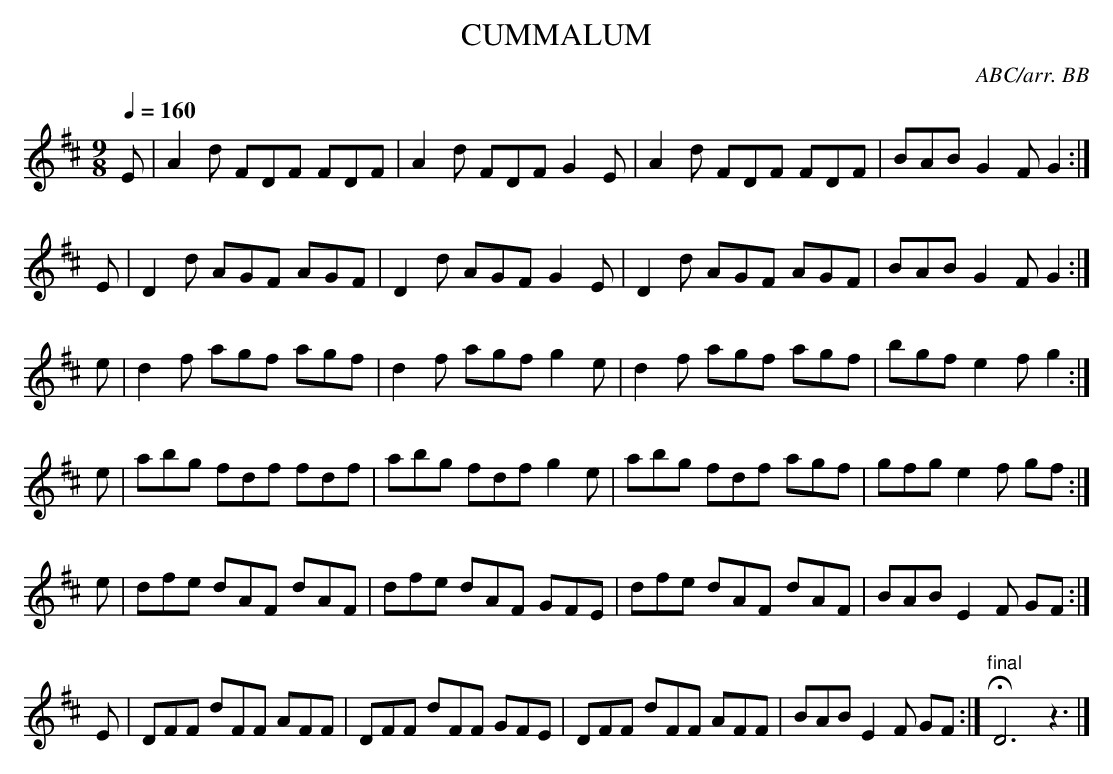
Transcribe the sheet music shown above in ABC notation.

X:1
T:CUMMALUM
C:ABC/arr. BB
corrupt spelling of "Is Cuma Liom" (= "it's all the same to me!")
Q:1/4=160
M:9/8
L:1/8
K:D
E|A2d FDF FDF|A2d FDF G2E|A2d FDF FDF|BAB G2F G2 :|
E|D2d AGF AGF|D2d AGF G2E|D2d AGF AGF|BAB G2F G2 :|
e|d2f agf agf|d2f agf g2e|d2f agf agf|bgf e2f g2 :|
e|abg fdf fdf|abg fdf g2e|abg fdf agf|gfg e2f gf :|
e|dfe dAF dAF|dfe dAF GFE|dfe dAF dAF|BAB E2F GF :|
E|DFF dFF AFF|DFF dFF GFE|DFF dFF AFF|BAB E2F GF :|\
"final"HD6z3|]
